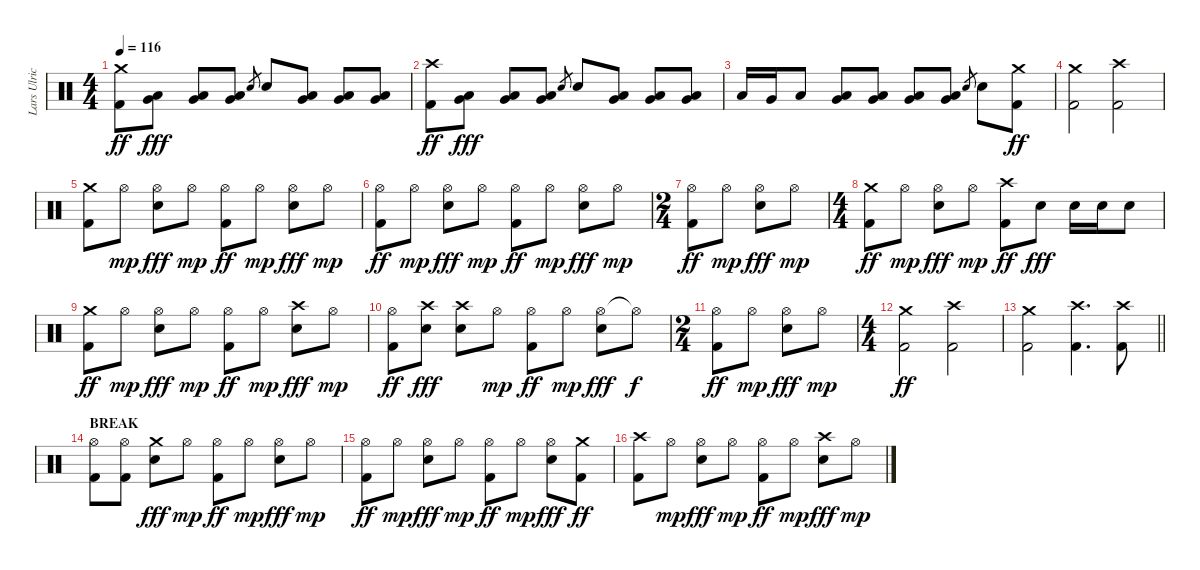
\track ("Lars Ulrich (Drums)" "Lars Ulric") {instrument percussion}
\staff {score}
\articulation defaults
\ts (4 4)
\tempo 116
\clef neutral
\ks c
("Crash medium (hit)" "Kick (hit) 2").8{dy ff} ("Low Tom (hit)" "Very Low Tom (hit)").8{dy fff} ("Low Tom (hit)" "Very Low Tom (hit)").8 ("Low Tom (hit)" "Very Low Tom (hit)").8 "Electric Snare (hit)".8{gr} "Electric Snare (hit)".8 ("Low Tom (hit)" "Very Low Tom (hit)").8 ("Low Tom (hit)" "Very Low Tom (hit)").8 ("Very Low Tom (hit)" "Low Floor Tom (hit)").8 |
("Crash high (hit)" "Kick (hit) 2").8{dy ff} ("Low Tom (hit)" "Very Low Tom (hit)").8{dy fff} ("Low Tom (hit)" "Very Low Tom (hit)").8 ("Low Tom (hit)" "Very Low Tom (hit)").8 "Electric Snare (hit)".8{gr} "Electric Snare (hit)".8 ("Low Tom (hit)" "Very Low Tom (hit)").8 ("Low Tom (hit)" "Very Low Tom (hit)").8 ("Very Low Tom (hit)" "Low Floor Tom (hit)").8 |
"Low Tom (hit)".16 "Very Low Tom (hit)".16 "Low Floor Tom (hit)".8 ("Very Low Tom (hit)" "Low Floor Tom (hit)").8 ("Very Low Tom (hit)" "Low Floor Tom (hit)").8 ("Very Low Tom (hit)" "Low Floor Tom (hit)").8 ("Very Low Tom (hit)" "Low Floor Tom (hit)").8 "Electric Snare (hit)".8{gr} "Electric Snare (hit)".8 ("Crash medium (hit)" "Kick (hit) 2").8{dy ff} |
("Crash medium (hit)" "Kick (hit) 2").2 ("Crash high (hit)" "Kick (hit) 2").2 |
("Crash medium (hit)" "Kick (hit) 2").8 "Hi-Hat (open)".8{dy mp} ("Hi-Hat (open)" "Electric Snare (hit)").8{dy fff} "Hi-Hat (open)".8{dy mp} ("Hi-Hat (open)" "Kick (hit) 2").8{dy ff} "Hi-Hat (open)".8{dy mp} ("Hi-Hat (open)" "Electric Snare (hit)").8{dy fff} "Hi-Hat (open)".8{dy mp} |
("Hi-Hat (open)" "Kick (hit) 2").8{dy ff} "Hi-Hat (open)".8{dy mp} ("Hi-Hat (open)" "Electric Snare (hit)").8{dy fff} "Hi-Hat (open)".8{dy mp} ("Hi-Hat (open)" "Kick (hit) 2").8{dy ff} "Hi-Hat (open)".8{dy mp} ("Hi-Hat (open)" "Electric Snare (hit)").8{dy fff} "Hi-Hat (open)".8{dy mp} |
\ts (2 4)
("Hi-Hat (open)" "Kick (hit) 2").8{dy ff} "Hi-Hat (open)".8{dy mp} ("Hi-Hat (open)" "Electric Snare (hit)").8{dy fff} "Hi-Hat (open)".8{dy mp} |
\ts (4 4)
("Crash medium (hit)" "Kick (hit) 2").8{dy ff} "Hi-Hat (open)".8{dy mp} ("Hi-Hat (open)" "Electric Snare (hit)").8{dy fff} "Hi-Hat (open)".8{dy mp} ("Crash high (hit)" "Kick (hit) 2").8{dy ff} "Electric Snare (hit)".8{dy fff} "Electric Snare (hit)".16 "Electric Snare (hit)".16 "Electric Snare (hit)".8 |
("Crash medium (hit)" "Kick (hit) 2").8{dy ff} "Hi-Hat (open)".8{dy mp} ("Hi-Hat (open)" "Electric Snare (hit)").8{dy fff} "Hi-Hat (open)".8{dy mp} ("Hi-Hat (open)" "Kick (hit) 2").8{dy ff} "Hi-Hat (open)".8{dy mp} ("Crash high (hit)" "Electric Snare (hit)").8{dy fff} "Hi-Hat (open)".8{dy mp} |
("Hi-Hat (open)" "Kick (hit) 2").8{dy ff} ("Crash high (hit)" "Electric Snare (hit)").8{dy fff} ("Crash high (hit)" "Electric Snare (hit)").8 "Hi-Hat (open)".8{dy mp} ("Hi-Hat (open)" "Kick (hit) 2").8{dy ff} "Hi-Hat (open)".8{dy mp} ("Hi-Hat (open)" "Electric Snare (hit)").8{dy fff} "Hi-Hat (open)"{t}.8{dy f} |
\ts (2 4)
("Hi-Hat (open)" "Kick (hit) 2").8{dy ff} "Hi-Hat (open)".8{dy mp} ("Hi-Hat (open)" "Electric Snare (hit)").8{dy fff} "Hi-Hat (open)".8{dy mp} |
\ts (4 4)
("Crash medium (hit)" "Kick (hit) 2").2{dy ff} ("Crash high (hit)" "Kick (hit) 2").2 |
\barLineRight lightlight
("Crash medium (hit)" "Kick (hit) 2").2 ("Crash high (hit)" "Kick (hit) 2").4{d} ("Crash high (hit)" "Kick (hit) 2").8 |
\section ("" "BREAK")
("Hi-Hat (open)" "Kick (hit) 2").8 ("Hi-Hat (open)" "Kick (hit) 2").8 ("Crash medium (hit)" "Electric Snare (hit)").8{dy fff} "Hi-Hat (open)".8{dy mp} ("Hi-Hat (open)" "Kick (hit) 2").8{dy ff} "Hi-Hat (open)".8{dy mp} ("Hi-Hat (open)" "Electric Snare (hit)").8{dy fff} "Hi-Hat (open)".8{dy mp} |
("Hi-Hat (open)" "Kick (hit) 2").8{dy ff} "Hi-Hat (open)".8{dy mp} ("Hi-Hat (open)" "Electric Snare (hit)").8{dy fff} "Hi-Hat (open)".8{dy mp} ("Hi-Hat (open)" "Kick (hit) 2").8{dy ff} "Hi-Hat (open)".8{dy mp} ("Hi-Hat (open)" "Electric Snare (hit)").8{dy fff} ("Crash medium (hit)" "Kick (hit) 2").8{dy ff} |
("Crash high (hit)" "Kick (hit) 2").8 "Hi-Hat (open)".8{dy mp} ("Hi-Hat (open)" "Electric Snare (hit)").8{dy fff} "Hi-Hat (open)".8{dy mp} ("Hi-Hat (open)" "Kick (hit) 2").8{dy ff} "Hi-Hat (open)".8{dy mp} ("Crash high (hit)" "Electric Snare (hit)").8{dy fff} "Hi-Hat (open)".8{dy mp}
